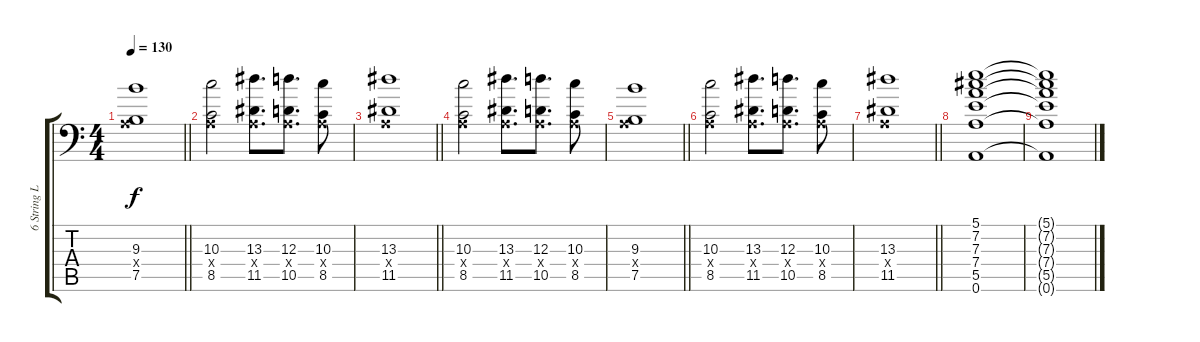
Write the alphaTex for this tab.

\track ("6 String Left" "6 String L") {instrument distortionguitar}
\staff {score tabs}
\tuning (B3 Gb3 D3 A2 E2 A1) {hide}
\ts (4 4)
\tempo 130
\clef f4
\barLineRight lightlight
\ks c
(9.3 0.4{x} 7.5).1{dy f} |
(10.3 0.4{x} 8.5).2 (13.3 0.4{x} 11.5).8{d} (12.3 0.4{x} 10.5).8{d} (10.3 0.4{x} 8.5).8 |
\barLineRight lightlight
(13.3 0.4{x} 11.5).1 |
(10.3 0.4{x} 8.5).2 (13.3 0.4{x} 11.5).8{d} (12.3 0.4{x} 10.5).8{d} (10.3 0.4{x} 8.5).8 |
\barLineRight lightlight
(9.3 0.4{x} 7.5).1 |
(10.3 0.4{x} 8.5).2 (13.3 0.4{x} 11.5).8{d} (12.3 0.4{x} 10.5).8{d} (10.3 0.4{x} 8.5).8 |
\barLineRight lightlight
(13.3 0.4{x} 11.5).1 |
\section ("" "")
(5.1 7.2 7.3 7.4 5.5 0.6).1 |
(5.1{t} 7.2{t} 7.3{t} 7.4{t} 5.5{t} 0.6{t}).1
